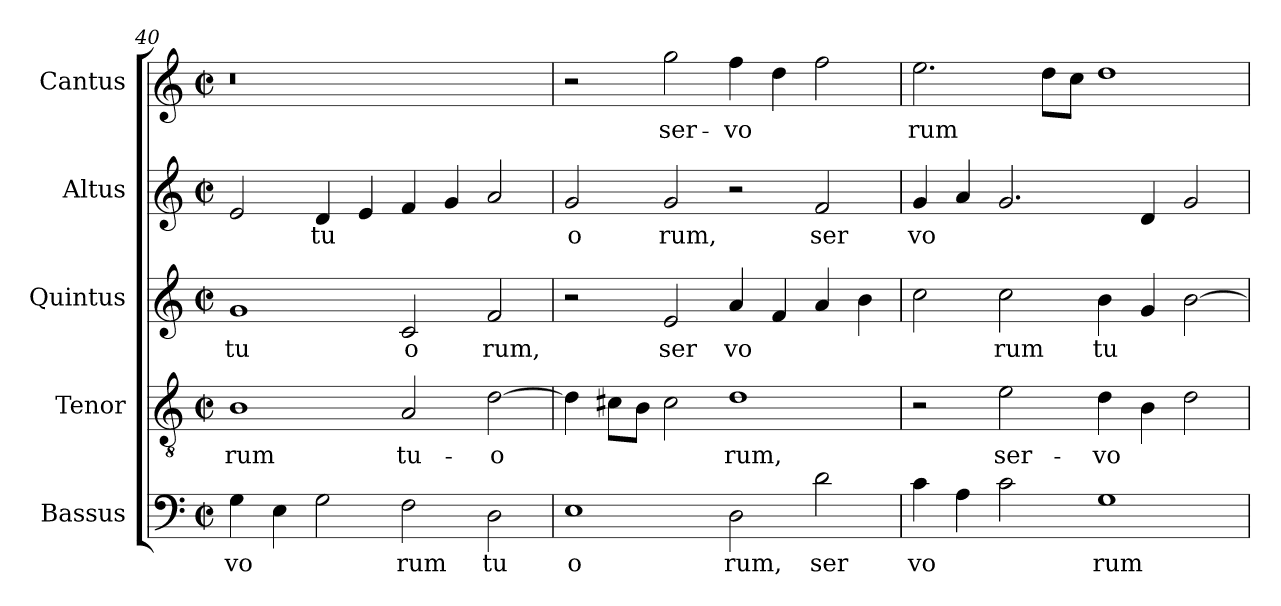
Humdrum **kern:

**kern	**text	**kern	**text	**kern	**text	**kern	**text	**kern	**text
*part5	*part5	*part4	*part4	*part3	*part3	*part2	*part2	*part1	*part1
*staff5	*staff5	*staff4	*staff4	*staff3	*staff3	*staff2	*staff2	*staff1	*staff1
*I"Bassus	*	*I"Tenor	*	*I"Quintus	*	*I"Altus	*	*I"Cantus	*
*clefF4	*	*clefGv2	*	*clefG2	*	*clefG2	*	*clefG2	*
*k[]	*	*k[]	*	*k[]	*	*k[]	*	*k[]	*
*C:	*	*C:	*	*C:	*	*C:	*	*C:	*
*M2/2	*	*M2/2	*	*M2/2	*	*M2/2	*	*M2/2	*
*met(c|)	*	*met(c|)	*	*met(c|)	*	*met(c|)	*	*met(c|)	*
=40	=40	=40	=40	=40	=40	=40	=40	=40	=40
!	!LO:LY:b:cj	!	!LO:LY:b:cj	!	!LO:LY:b:cj	!	!LO:LY:b:cj	!	!
4G\	vo	1B	-rum	1g	tu	2e/	.	0r	.
!	!LO:LY:b:cj	!	!	!	!	!	!	!	!
4E\	.	.	.	.	.	.	.	.	.
!	!LO:LY:b:cj	!	!	!	!	!	!LO:LY:b:cj	!	!
2G\	.	.	.	.	.	4d/	tu-	.	.
!	!	!	!	!	!	!	!LO:LY:b:cj	!	!
.	.	.	.	.	.	4e/	--	.	.
!	!LO:LY:b:cj	!	!LO:LY:b:cj	!	!LO:LY:b:cj	!	!LO:LY:b:cj	!	!
2F\	rum	2A/	tu-	2c/	o	4f/	--	.	.
!	!	!	!	!	!	!	!LO:LY:b:cj	!	!
.	.	.	.	.	.	4g/	--	.	.
!	!LO:LY:b:cj	!	!LO:LY:b:cj	!	!LO:LY:b:cj	!	!LO:LY:b:cj	!	!
2D\	tu	[<2d\	-o-	2f/	rum,	2a/	--	.	.
!!LO:LB:g=z
=41	=41	=41	=41	=41	=41	=41	=41	=41	=41
!	!LO:LY:b:cj	!	!LO:LY:b:cj	!	!	!	!LO:LY:b:cj	!	!
1E	o	4d\]	--	2r	.	2g/	-o	2r	.
!	!	!	!LO:LY:b:cj	!	!	!	!	!	!
.	.	8c#\L	--	.	.	.	.	.	.
!	!	!	!LO:LY:b:cj	!	!	!	!	!	!
.	.	8B\J	--	.	.	.	.	.	.
!	!	!	!LO:LY:b:cj	!	!LO:LY:b:cj	!	!LO:LY:b:cj	!	!LO:LY:b:cj
.	.	2c#\	--	2e/	ser	2g/	rum,	2gg\	ser-
!	!LO:LY:b:cj	!	!LO:LY:b:cj	!	!LO:LY:b:cj	!	!	!	!LO:LY:b:cj
2D\	rum,	1d	-rum,	4a/	vo	2r	.	4ff\	-vo-
!	!	!	!	!	!LO:LY:b:cj	!	!	!	!LO:LY:b:cj
.	.	.	.	4f/	.	.	.	4dd\	--
!	!LO:LY:b:cj	!	!	!	!LO:LY:b:cj	!	!LO:LY:b:cj	!	!LO:LY:b:cj
2d\	ser	.	.	4a/	.	2f/	ser	2ff\	--
!	!	!	!	!	!LO:LY:b:cj	!	!	!	!
.	.	.	.	4b\	.	.	.	.	.
=42	=42	=42	=42	=42	=42	=42	=42	=42	=42
!	!LO:LY:b:cj	!	!	!	!LO:LY:b:cj	!	!LO:LY:b:cj	!	!LO:LY:b:cj
4c\	vo	2r	.	2cc\	.	4g/	vo	2.ee\	-rum
!	!LO:LY:b:cj	!	!	!	!	!	!LO:LY:b:cj	!	!
4A\	.	.	.	.	.	4a/	.	.	.
!	!LO:LY:b:cj	!	!LO:LY:b:cj	!	!LO:LY:b:cj	!	!LO:LY:b:cj	!	!
2c\	.	2e\	ser-	2cc\	rum	2.g/	.	.	.
!	!	!	!	!	!	!	!	!	!LO:LY:b:cj
.	.	.	.	.	.	.	.	8dd\L	.
!	!	!	!	!	!	!	!	!	!LO:LY:b:cj
.	.	.	.	.	.	.	.	8cc\J	.
!	!LO:LY:b:cj	!	!LO:LY:b:cj	!	!LO:LY:b:cj	!	!	!	!LO:LY:b:cj
1G	rum	4d\	-vo-	4b\	tu	.	.	1dd	.
!	!	!	!LO:LY:b:cj	!	!LO:LY:b:cj	!	!LO:LY:b:cj	!	!
.	.	4B\	--	4g/	.	4d/	.	.	.
!	!	!	!LO:LY:b:cj	!	!LO:LY:b:cj	!	!LO:LY:b:cj	!	!
.	.	2d\	--	[>2b\	.	2g/	.	.	.
=	=	=	=	=	=	=	=	=	=
*-	*-	*-	*-	*-	*-	*-	*-	*-	*-
